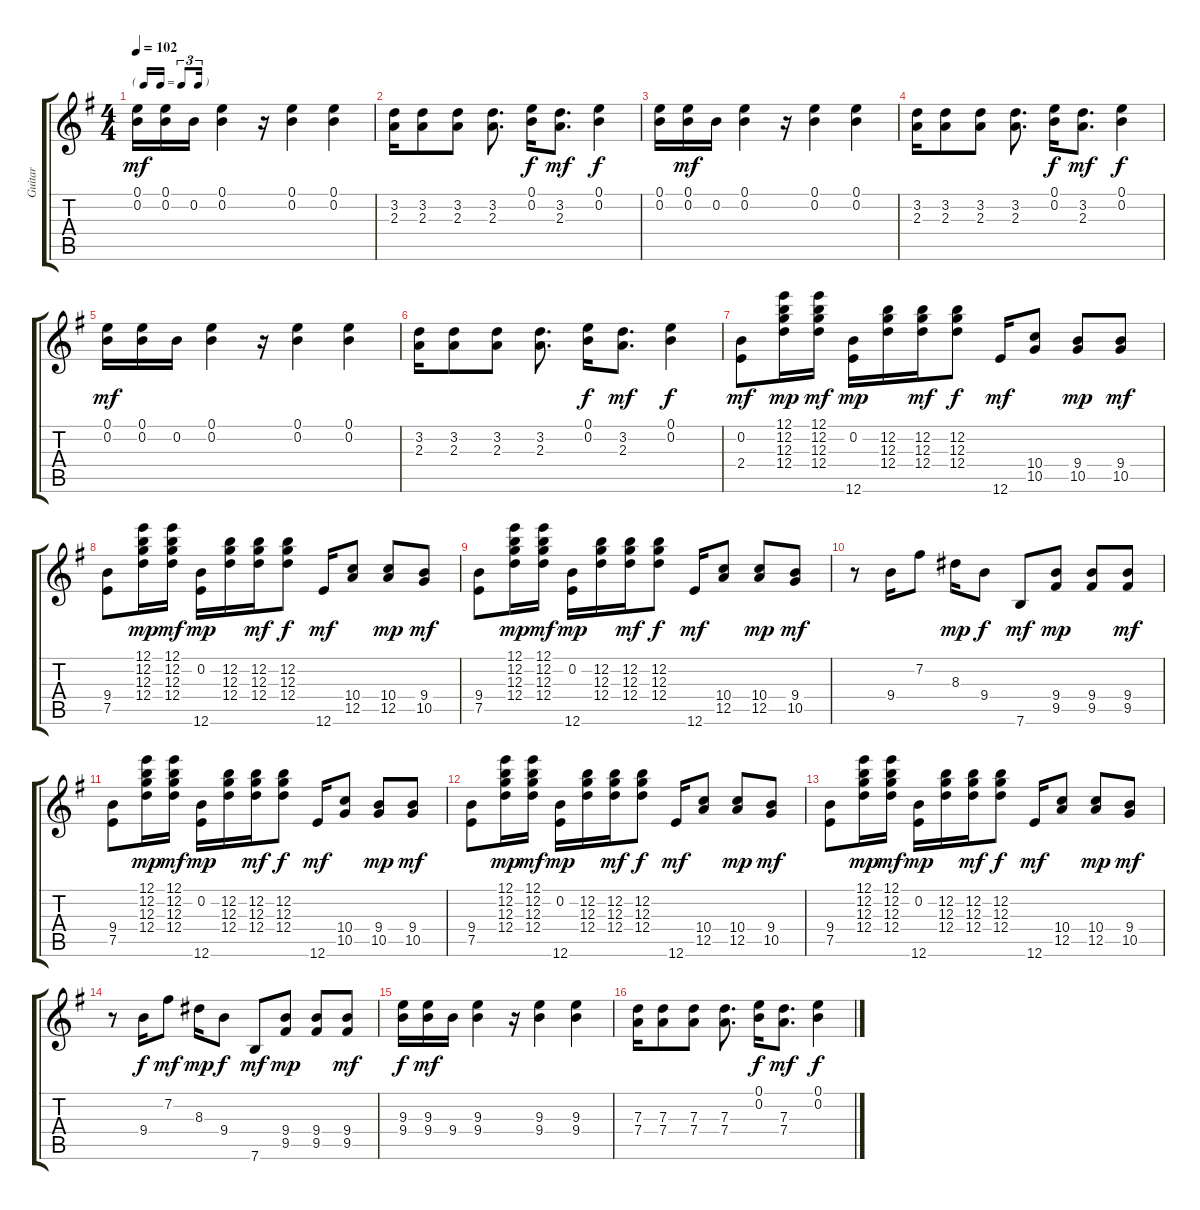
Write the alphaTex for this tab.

\track ("Guitar" "Guitar") {instrument electricguitarclean}
\staff {score tabs}
\tuning (E4 B3 G3 D3 A2 E2) {hide}
\ts (4 4)
\tf triplet16th
\tempo 102
\clef g2
\ks g
(0.1 0.2).16{dy mf} (0.1 0.2).16 0.2.16 (0.1 0.2).4 r.16 (0.1 0.2).4 (0.1 0.2).4 |
(3.2 2.3).16 (3.2 2.3).8 (3.2 2.3).8 (3.2 2.3).8{d} (0.1 0.2).16{dy f} (3.2 2.3).8{d dy mf} (0.1 0.2).4{dy f} |
(0.1 0.2).16 (0.1 0.2).16{dy mf} 0.2.16 (0.1 0.2).4 r.16 (0.1 0.2).4 (0.1 0.2).4 |
(3.2 2.3).16 (3.2 2.3).8 (3.2 2.3).8 (3.2 2.3).8{d} (0.1 0.2).16{dy f} (3.2 2.3).8{d dy mf} (0.1 0.2).4{dy f} |
(0.1 0.2).16{dy mf} (0.1 0.2).16 0.2.16 (0.1 0.2).4 r.16 (0.1 0.2).4 (0.1 0.2).4 |
(3.2 2.3).16 (3.2 2.3).8 (3.2 2.3).8 (3.2 2.3).8{d} (0.1 0.2).16{dy f} (3.2 2.3).8{d dy mf} (0.1 0.2).4{dy f} |
(0.2 2.4).8{dy mf} (12.1 12.2 12.3 12.4).16{dy mp} (12.1 12.2 12.3 12.4).16{dy mf} (0.2 12.6).16{dy mp} (12.2 12.3 12.4).16 (12.2 12.3 12.4).16{dy mf} (12.2 12.3 12.4).8{dy f} 12.6.16{dy mf} (10.4 10.5).8 (9.4 10.5).8{dy mp} (9.4 10.5).8{dy mf} |
(9.4 7.5).8 (12.1 12.2 12.3 12.4).16{dy mp} (12.1 12.2 12.3 12.4).16{dy mf} (0.2 12.6).16{dy mp} (12.2 12.3 12.4).16 (12.2 12.3 12.4).16{dy mf} (12.2 12.3 12.4).8{dy f} 12.6.16{dy mf} (10.4 12.5).8 (10.4 12.5).8{dy mp} (9.4 10.5).8{dy mf} |
(9.4 7.5).8 (12.1 12.2 12.3 12.4).16{dy mp} (12.1 12.2 12.3 12.4).16{dy mf} (0.2 12.6).16{dy mp} (12.2 12.3 12.4).16 (12.2 12.3 12.4).16{dy mf} (12.2 12.3 12.4).8{dy f} 12.6.16{dy mf} (10.4 12.5).8 (10.4 12.5).8{dy mp} (9.4 10.5).8{dy mf} |
r.8 9.4.16 7.2.8 8.3.16{dy mp} 9.4.8{dy f} 7.6.8{dy mf} (9.4 9.5).8{dy mp} (9.4 9.5).8 (9.4 9.5).8{dy mf} |
(9.4 7.5).8 (12.1 12.2 12.3 12.4).16{dy mp} (12.1 12.2 12.3 12.4).16{dy mf} (0.2 12.6).16{dy mp} (12.2 12.3 12.4).16 (12.2 12.3 12.4).16{dy mf} (12.2 12.3 12.4).8{dy f} 12.6.16{dy mf} (10.4 10.5).8 (9.4 10.5).8{dy mp} (9.4 10.5).8{dy mf} |
(9.4 7.5).8 (12.1 12.2 12.3 12.4).16{dy mp} (12.1 12.2 12.3 12.4).16{dy mf} (0.2 12.6).16{dy mp} (12.2 12.3 12.4).16 (12.2 12.3 12.4).16{dy mf} (12.2 12.3 12.4).8{dy f} 12.6.16{dy mf} (10.4 12.5).8 (10.4 12.5).8{dy mp} (9.4 10.5).8{dy mf} |
(9.4 7.5).8 (12.1 12.2 12.3 12.4).16{dy mp} (12.1 12.2 12.3 12.4).16{dy mf} (0.2 12.6).16{dy mp} (12.2 12.3 12.4).16 (12.2 12.3 12.4).16{dy mf} (12.2 12.3 12.4).8{dy f} 12.6.16{dy mf} (10.4 12.5).8 (10.4 12.5).8{dy mp} (9.4 10.5).8{dy mf} |
r.8 9.4.16{dy f} 7.2.8{dy mf} 8.3.16{dy mp} 9.4.8{dy f} 7.6.8{dy mf} (9.4 9.5).8{dy mp} (9.4 9.5).8 (9.4 9.5).8{dy mf} |
(9.3 9.4).16{dy f} (9.3 9.4).16{dy mf} 9.4.16 (9.3 9.4).4 r.16 (9.3 9.4).4 (9.3 9.4).4 |
(7.3 7.4).16 (7.3 7.4).8 (7.3 7.4).8 (7.3 7.4).8{d} (0.1 0.2).16{dy f} (7.3 7.4).8{d dy mf} (0.1 0.2).4{dy f}
